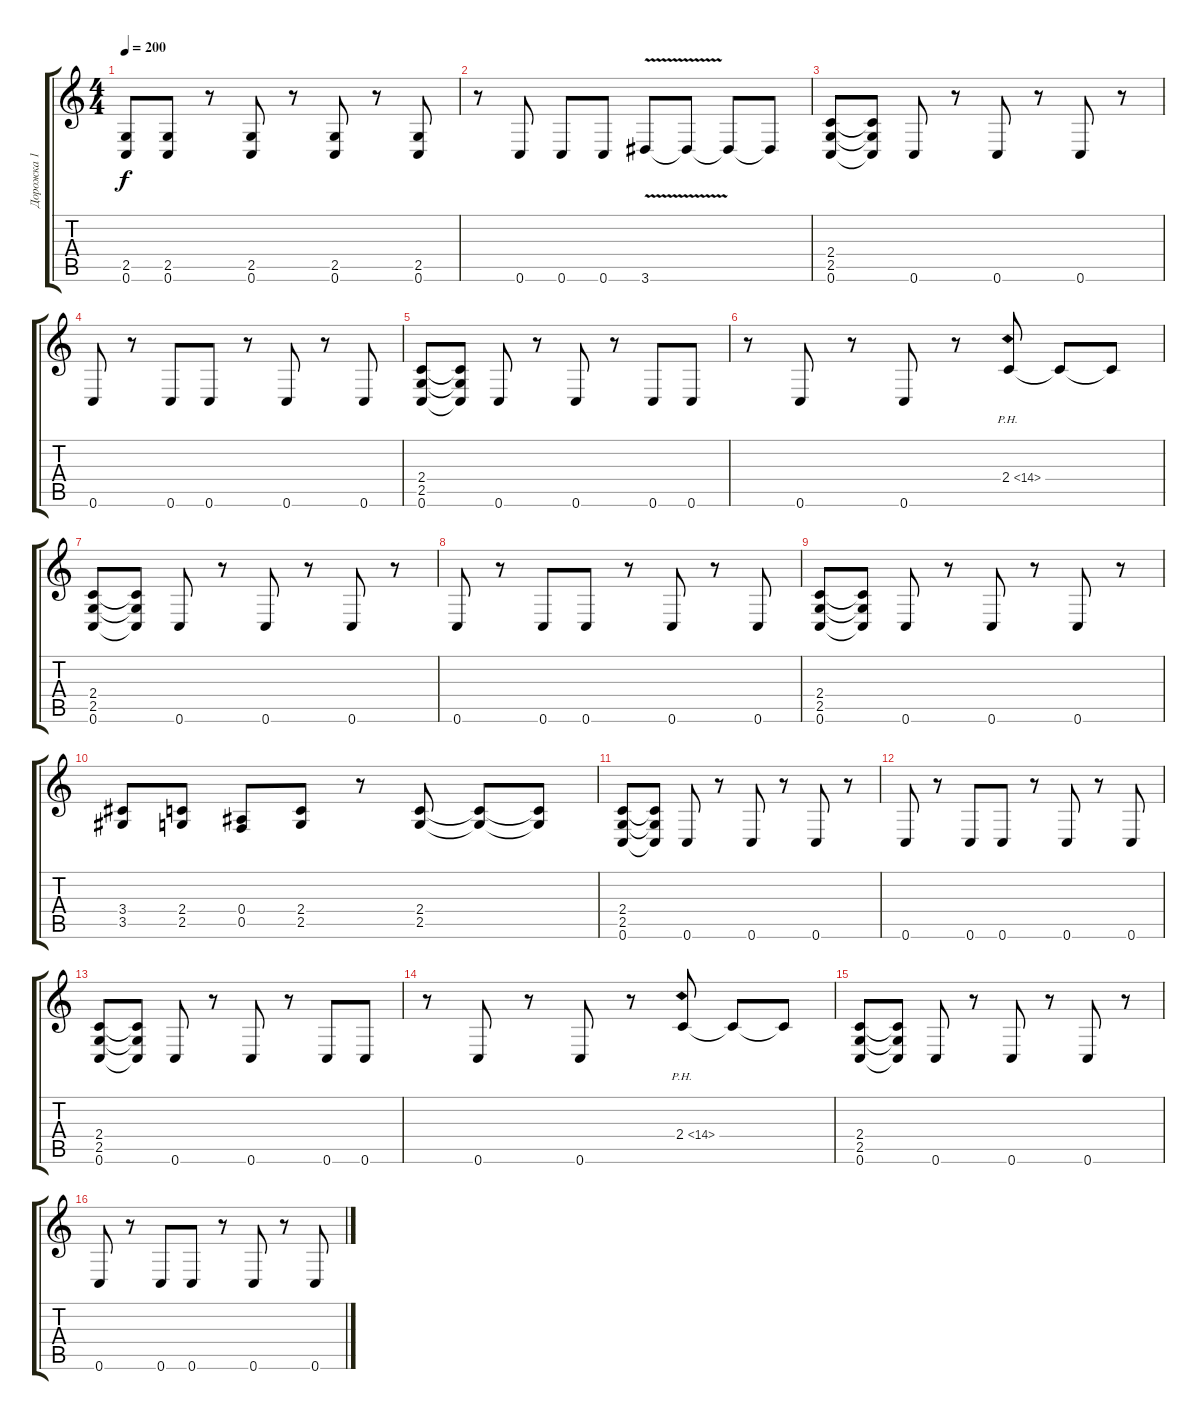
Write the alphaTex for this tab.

\track ("Дорожка 1" "Дорожка 1") {instrument distortionguitar}
\staff {score tabs}
\tuning (C4 G3 Eb3 Bb2 F2 C2) {hide}
\ts (4 4)
\tempo 200
\clef g2
\ks c
(2.5 0.6).8{dy f} (2.5 0.6).8 r.8 (2.5 0.6).8 r.8 (2.5 0.6).8 r.8 (2.5 0.6).8 |
r.8 0.6.8 0.6.8 0.6.8 3.6{v}.8 3.6{t}.8 3.6{t}.8 3.6{t}.8 |
(2.4 2.5 0.6).8 (2.4{t} 2.5{t} 0.6{t}).8 0.6.8 r.8 0.6.8 r.8 0.6.8 r.8 |
0.6.8 r.8 0.6.8 0.6.8 r.8 0.6.8 r.8 0.6.8 |
(2.4 2.5 0.6).8 (2.4{t} 2.5{t} 0.6{t}).8 0.6.8 r.8 0.6.8 r.8 0.6.8 0.6.8 |
r.8 0.6.8 r.8 0.6.8 r.8 2.4{ph 12}.8 2.4{t}.8 2.4{t}.8 |
(2.4 2.5 0.6).8 (2.4{t} 2.5{t} 0.6{t}).8 0.6.8 r.8 0.6.8 r.8 0.6.8 r.8 |
0.6.8 r.8 0.6.8 0.6.8 r.8 0.6.8 r.8 0.6.8 |
(2.4 2.5 0.6).8 (2.4{t} 2.5{t} 0.6{t}).8 0.6.8 r.8 0.6.8 r.8 0.6.8 r.8 |
(3.4 3.5).8 (2.4 2.5).8 (0.4 0.5).8 (2.4 2.5).8 r.8 (2.4 2.5).8 (2.4{t} 2.5{t}).8 (2.4{t} 2.5{t}).8 |
(2.4 2.5 0.6).8 (2.4{t} 2.5{t} 0.6{t}).8 0.6.8 r.8 0.6.8 r.8 0.6.8 r.8 |
0.6.8 r.8 0.6.8 0.6.8 r.8 0.6.8 r.8 0.6.8 |
(2.4 2.5 0.6).8 (2.4{t} 2.5{t} 0.6{t}).8 0.6.8 r.8 0.6.8 r.8 0.6.8 0.6.8 |
r.8 0.6.8 r.8 0.6.8 r.8 2.4{ph 12}.8 2.4{t}.8 2.4{t}.8 |
(2.4 2.5 0.6).8 (2.4{t} 2.5{t} 0.6{t}).8 0.6.8 r.8 0.6.8 r.8 0.6.8 r.8 |
0.6.8 r.8 0.6.8 0.6.8 r.8 0.6.8 r.8 0.6.8
